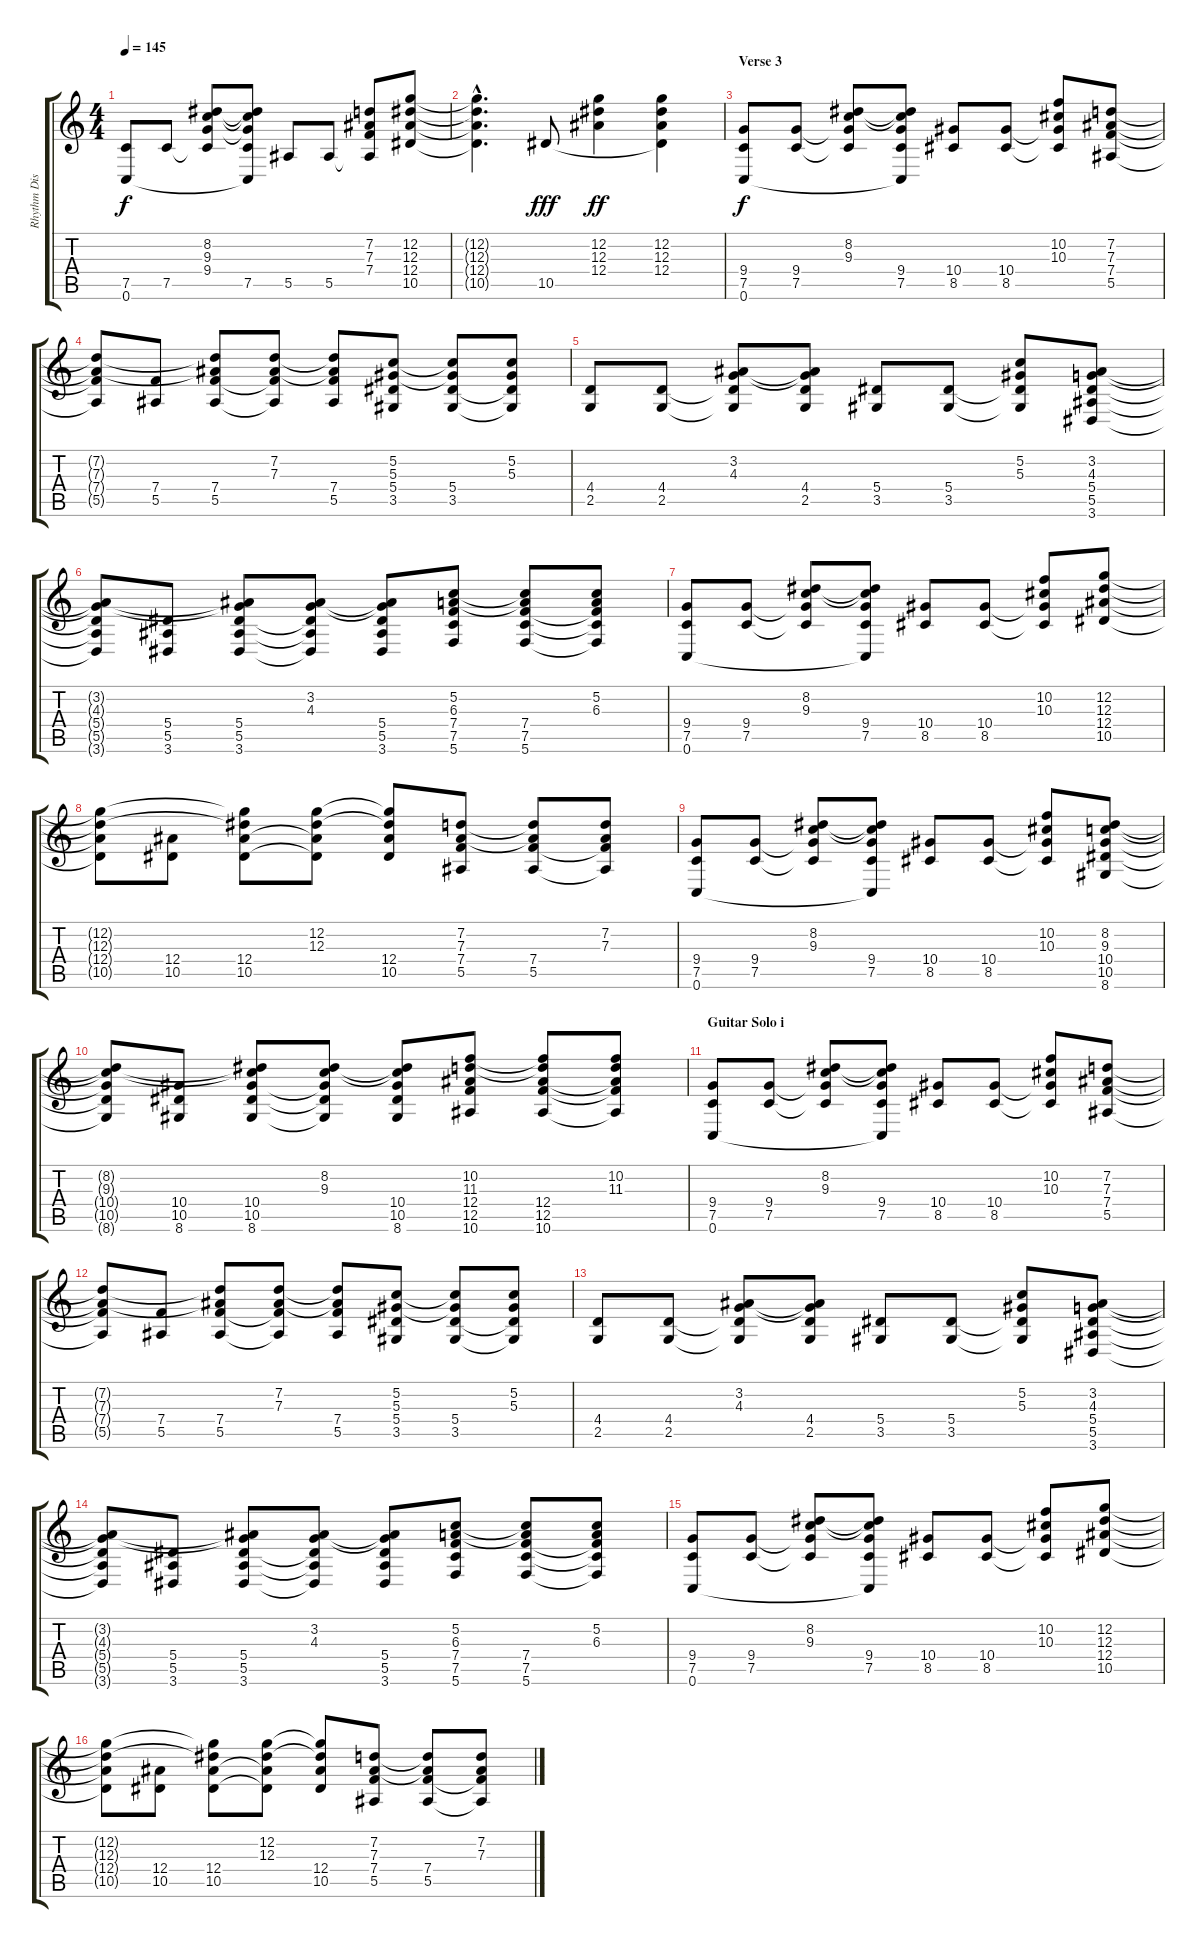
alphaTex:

\track ("Rhythm Distortion Guitar" "Rhythm Dis") {instrument distortionguitar}
\staff {score tabs}
\tuning (C4 G3 Eb3 Bb2 F2 C2) {hide}
\ts (4 4)
\tempo 145
\clef g2
\ks c
(7.5 0.6).8{dy f} 7.5.8 (8.2 9.3 9.4 7.5{t}).8 (8.2{t} 9.3{t} 9.4{t} 7.5 0.6{t}).8 5.5.8 5.5.8 (7.2 7.3 7.4 5.5{t}).8 (12.2 12.3 12.4 10.5).8 |
(12.2{hac t} 12.3{hac t} 12.4{hac t} 10.5{hac t}).4{d} 10.5.8{dy fff} (12.2 12.3 12.4).4{dy ff} (12.2 12.3 12.4 10.5{t}).4 |
\section ("" "Verse 3")
(9.4 7.5 0.6).8{dy f} (9.4 7.5).8 (8.2 9.3 9.4{t} 7.5{t}).8 (8.2{t} 9.3{t} 9.4 7.5 0.6{t}).8 (10.4 8.5).8 (10.4 8.5).8 (10.2 10.3 10.4{t} 8.5{t}).8 (7.2 7.3 7.4 5.5).8 |
(7.2{t} 7.3{t} 7.4{t} 5.5{t}).8 (7.4 5.5).8 (7.2{t} 7.3{t} 7.4 5.5).8 (7.2 7.3 7.4{t} 5.5{t}).8 (7.2{t} 7.3{t} 7.4 5.5).8 (5.2 5.3 5.4 3.5).8 (5.2{t} 5.3{t} 5.4 3.5).8 (5.2 5.3 5.4{t} 3.5{t}).8 |
(4.4 2.5).8 (4.4 2.5).8 (3.2 4.3 4.4{t} 2.5{t}).8 (3.2{t} 4.3{t} 4.4 2.5).8 (5.4 3.5).8 (5.4 3.5).8 (5.2 5.3 5.4{t} 3.5{t}).8 (3.2 4.3 5.4 5.5 3.6).8 |
(3.2{t} 4.3{t} 5.4{t} 5.5{t} 3.6{t}).8 (5.4 5.5 3.6).8 (3.2{t} 4.3{t} 5.4 5.5 3.6).8 (3.2 4.3 5.4{t} 5.5{t} 3.6{t}).8 (3.2{t} 4.3{t} 5.4 5.5 3.6).8 (5.2 6.3 7.4 7.5 5.6).8 (5.2{t} 6.3{t} 7.4 7.5 5.6).8 (5.2 6.3 7.4{t} 7.5{t} 5.6{t}).8 |
(9.4 7.5 0.6).8 (9.4 7.5).8 (8.2 9.3 9.4{t} 7.5{t}).8 (8.2{t} 9.3{t} 9.4 7.5 0.6{t}).8 (10.4 8.5).8 (10.4 8.5).8 (10.2 10.3 10.4{t} 8.5{t}).8 (12.2 12.3 12.4 10.5).8 |
(12.2{t} 12.3{t} 12.4{t} 10.5{t}).8 (12.4 10.5).8 (12.2{t} 12.3{t} 12.4 10.5).8 (12.2 12.3 12.4{t} 10.5{t}).8 (12.2{t} 12.3{t} 12.4 10.5).8 (7.2 7.3 7.4 5.5).8 (7.2{t} 7.3{t} 7.4 5.5).8 (7.2 7.3 7.4{t} 5.5{t}).8 |
(9.4 7.5 0.6).8 (9.4 7.5).8 (8.2 9.3 9.4{t} 7.5{t}).8 (8.2{t} 9.3{t} 9.4 7.5 0.6{t}).8 (10.4 8.5).8 (10.4 8.5).8 (10.2 10.3 10.4{t} 8.5{t}).8 (8.2 9.3 10.4 10.5 8.6).8 |
(8.2{t} 9.3{t} 10.4{t} 10.5{t} 8.6{t}).8 (10.4 10.5 8.6).8 (8.2{t} 9.3{t} 10.4 10.5 8.6).8 (8.2 9.3 10.4{t} 10.5{t} 8.6{t}).8 (8.2{t} 9.3{t} 10.4 10.5 8.6).8 (10.2 11.3 12.4 12.5 10.6).8 (10.2{t} 11.3{t} 12.4 12.5 10.6).8 (10.2 11.3 12.4{t} 12.5{t} 10.6{t}).8 |
\section ("" "Guitar Solo i")
(9.4 7.5 0.6).8 (9.4 7.5).8 (8.2 9.3 9.4{t} 7.5{t}).8 (8.2{t} 9.3{t} 9.4 7.5 0.6{t}).8 (10.4 8.5).8 (10.4 8.5).8 (10.2 10.3 10.4{t} 8.5{t}).8 (7.2 7.3 7.4 5.5).8 |
(7.2{t} 7.3{t} 7.4{t} 5.5{t}).8 (7.4 5.5).8 (7.2{t} 7.3{t} 7.4 5.5).8 (7.2 7.3 7.4{t} 5.5{t}).8 (7.2{t} 7.3{t} 7.4 5.5).8 (5.2 5.3 5.4 3.5).8 (5.2{t} 5.3{t} 5.4 3.5).8 (5.2 5.3 5.4{t} 3.5{t}).8 |
(4.4 2.5).8 (4.4 2.5).8 (3.2 4.3 4.4{t} 2.5{t}).8 (3.2{t} 4.3{t} 4.4 2.5).8 (5.4 3.5).8 (5.4 3.5).8 (5.2 5.3 5.4{t} 3.5{t}).8 (3.2 4.3 5.4 5.5 3.6).8 |
(3.2{t} 4.3{t} 5.4{t} 5.5{t} 3.6{t}).8 (5.4 5.5 3.6).8 (3.2{t} 4.3{t} 5.4 5.5 3.6).8 (3.2 4.3 5.4{t} 5.5{t} 3.6{t}).8 (3.2{t} 4.3{t} 5.4 5.5 3.6).8 (5.2 6.3 7.4 7.5 5.6).8 (5.2{t} 6.3{t} 7.4 7.5 5.6).8 (5.2 6.3 7.4{t} 7.5{t} 5.6{t}).8 |
(9.4 7.5 0.6).8 (9.4 7.5).8 (8.2 9.3 9.4{t} 7.5{t}).8 (8.2{t} 9.3{t} 9.4 7.5 0.6{t}).8 (10.4 8.5).8 (10.4 8.5).8 (10.2 10.3 10.4{t} 8.5{t}).8 (12.2 12.3 12.4 10.5).8 |
(12.2{t} 12.3{t} 12.4{t} 10.5{t}).8 (12.4 10.5).8 (12.2{t} 12.3{t} 12.4 10.5).8 (12.2 12.3 12.4{t} 10.5{t}).8 (12.2{t} 12.3{t} 12.4 10.5).8 (7.2 7.3 7.4 5.5).8 (7.2{t} 7.3{t} 7.4 5.5).8 (7.2 7.3 7.4{t} 5.5{t}).8
